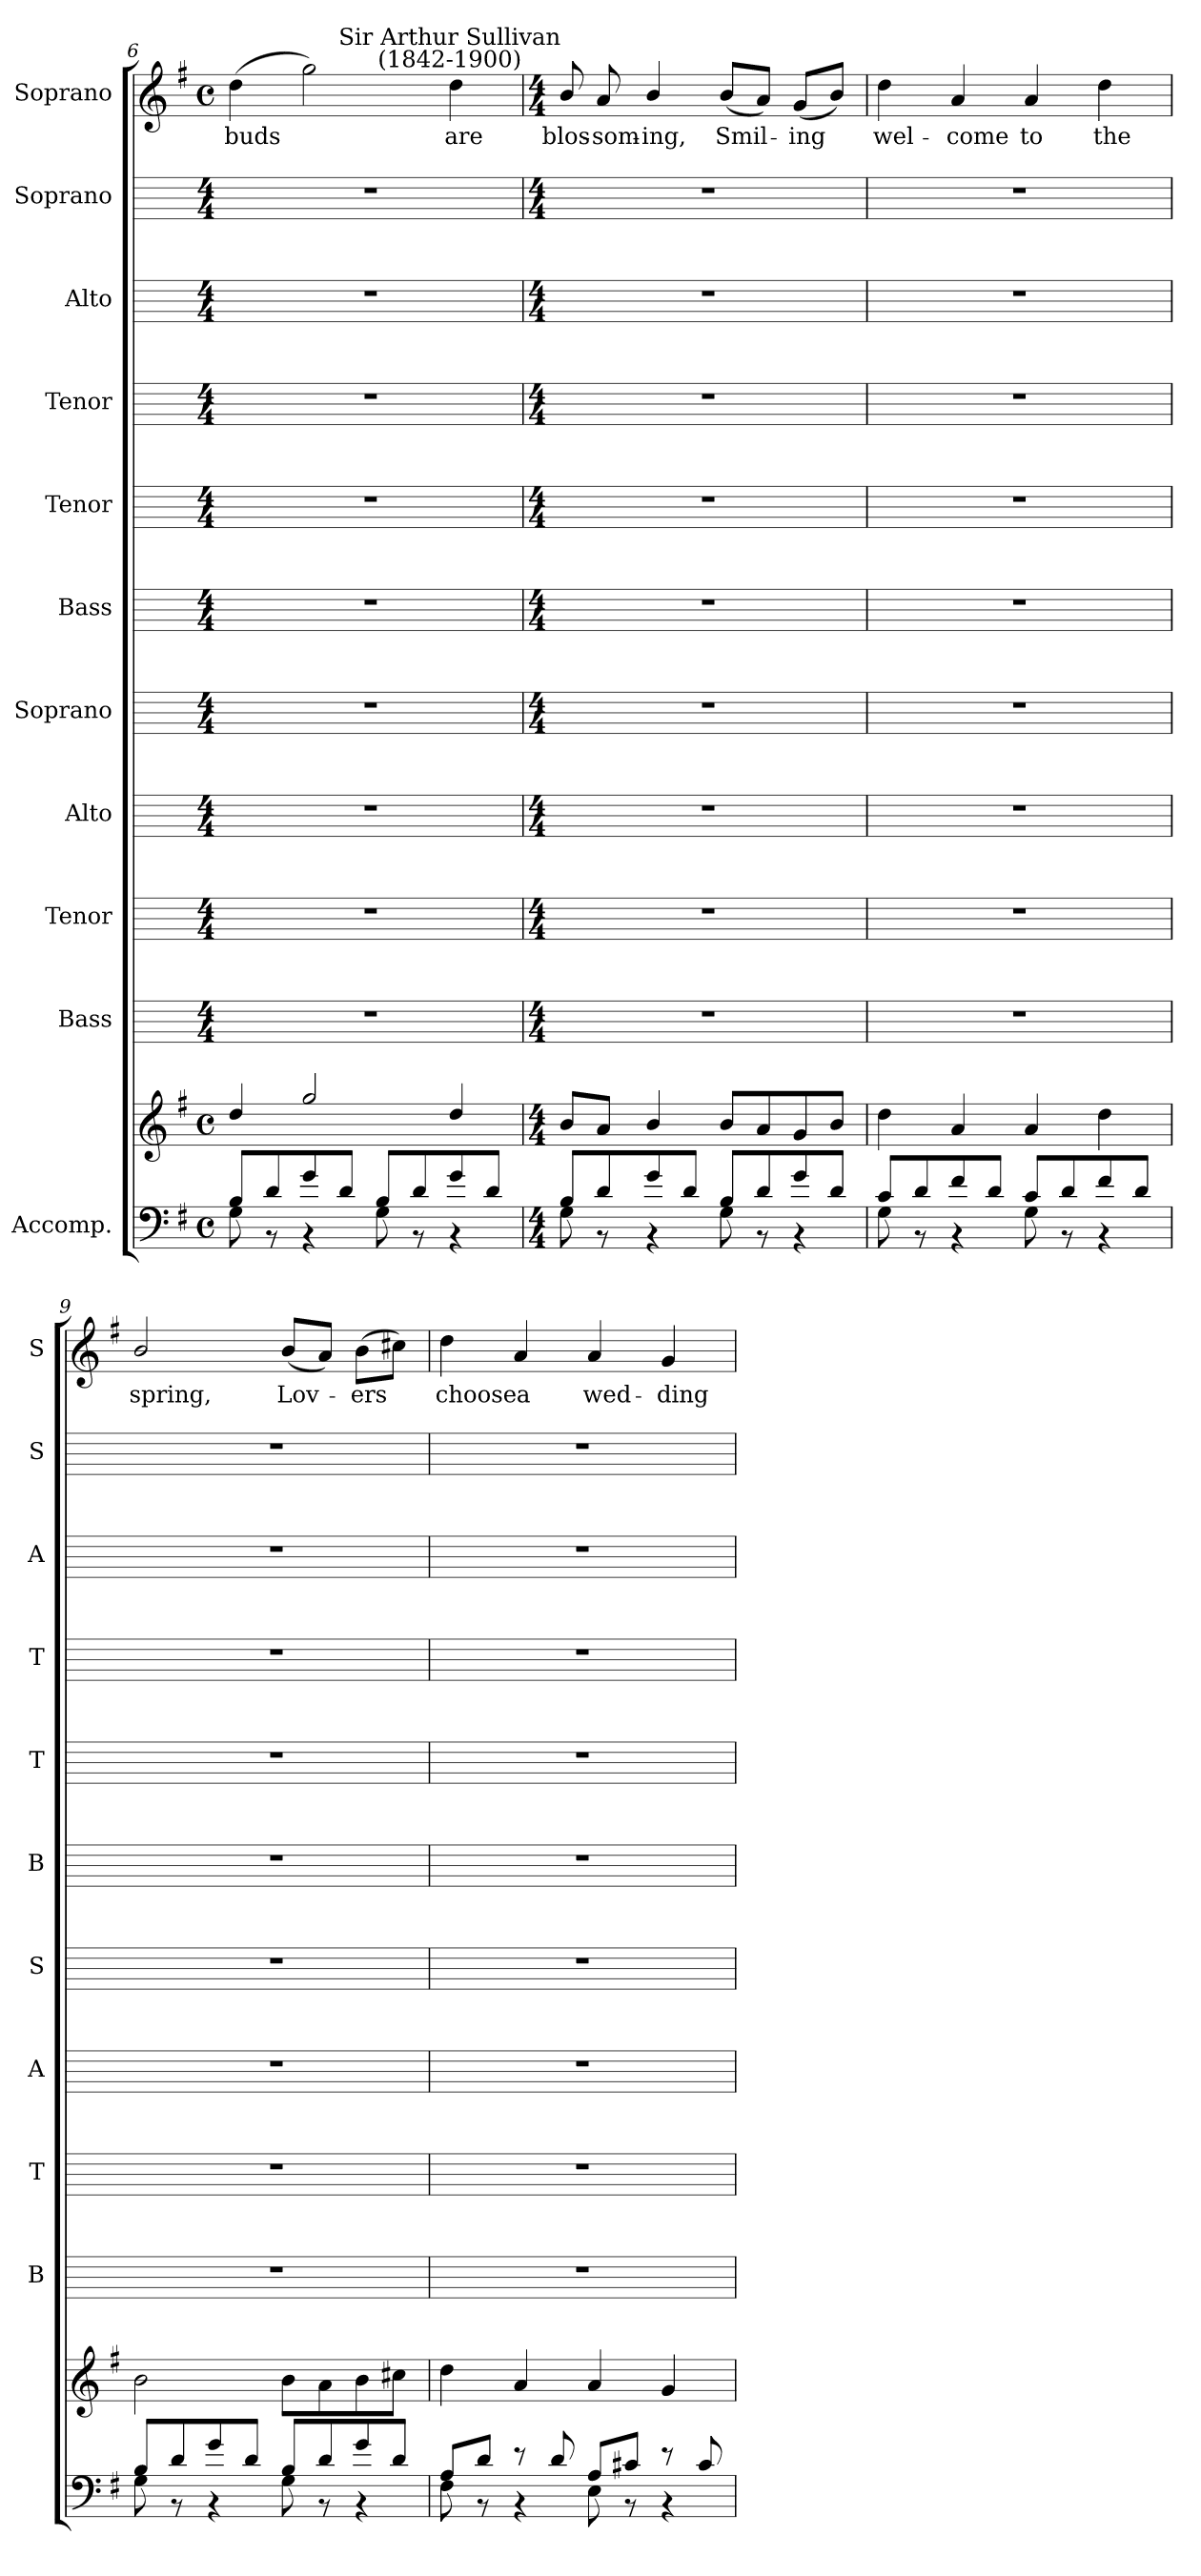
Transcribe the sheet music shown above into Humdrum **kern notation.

**kern	**kern	**kern	**kern	**kern	**kern	**kern	**kern	**kern	**kern	**kern	**kern	**text
*part11	*part11	*part10	*part9	*part8	*part7	*part6	*part5	*part4	*part3	*part2	*part1	*part1
*staff12	*staff11	*staff10	*staff9	*staff8	*staff7	*staff6	*staff5	*staff4	*staff3	*staff2	*staff1	*staff1
*I"Accomp.	*	*I"Bass	*I"Tenor	*I"Alto	*I"Soprano	*I"Bass	*I"Tenor	*I"Tenor	*I"Alto	*I"Soprano	*I"Soprano	*
*	*	*I'B	*I'T	*I'A	*I'S	*I'B	*I'T	*I'T	*I'A	*I'S	*I'S	*
*clefF4	*clefG2	*	*	*	*	*	*	*	*	*	*clefG2	*
*k[f#]	*k[f#]	*	*	*	*	*	*	*	*	*	*k[f#]	*
*G:	*G:	*	*	*	*	*	*	*	*	*	*G:	*
*M4/4	*M4/4	*M4/4	*M4/4	*M4/4	*M4/4	*M4/4	*M4/4	*M4/4	*M4/4	*M4/4	*M4/4	*
*met(c)	*met(c)	*	*	*	*	*	*	*	*	*	*met(c)	*
=6	=6	=6	=6	=6	=6	=6	=6	=6	=6	=6	=6	=6
*^	*^	*	*	*	*	*	*	*	*	*	*	*
!	!	!	!	!	!	!	!	!	!	!	!	!	!	!LO:LY:b
8B/L	8G\	4dd/	1ryy	1r	1r	1r	1r	1r	1r	1r	1r	1r	(>4dd	buds
8d/	8r	.	.	.	.	.	.	.	.	.	.	.	.	.
8g/	4r	2gg/	.	.	.	.	.	.	.	.	.	.	2gg)	.
8d/J	.	.	.	.	.	.	.	.	.	.	.	.	.	.
8B/L	8G\	.	.	.	.	.	.	.	.	.	.	.	.	.
8d/	8r	.	.	.	.	.	.	.	.	.	.	.	.	.
!	!	!	!	!	!	!	!	!	!	!	!	!	!LO:TX:a:cj:t=Sir Arthur Sullivan\n(1842-1900)	!
!	!	!	!	!	!	!	!	!	!	!	!	!	!	!LO:LY:b
8g/	4r	4dd/	.	.	.	.	.	.	.	.	.	.	4dd	are
8d/J	.	.	.	.	.	.	.	.	.	.	.	.	.	.
*	*	*v	*v	*	*	*	*	*	*	*	*	*	*	*
!!LO:LB:g=z
=7	=7	=7	=7	=7	=7	=7	=7	=7	=7	=7	=7	=7	=7
*M4/4	*	*M4/4	*M4/4	*M4/4	*M4/4	*M4/4	*M4/4	*M4/4	*M4/4	*M4/4	*M4/4	*M4/4	*
!	!	!	!	!	!	!	!	!	!	!	!	!	!LO:LY:b
8B/L	8G\	8bL	1r	1r	1r	1r	1r	1r	1r	1r	1r	8b/	blos-
!	!	!	!	!	!	!	!	!	!	!	!	!	!LO:LY:b
8d/	8r	8aJ	.	.	.	.	.	.	.	.	.	8a	-som-
!	!	!	!	!	!	!	!	!	!	!	!	!	!LO:LY:b
8g/	4r	4b/	.	.	.	.	.	.	.	.	.	4b/	-ing,
8d/J	.	.	.	.	.	.	.	.	.	.	.	.	.
!	!	!	!	!	!	!	!	!	!	!	!	!	!LO:LY:b
8B/L	8G\	8bL	.	.	.	.	.	.	.	.	.	(<8bL	Smil-
8d/	8r	8a	.	.	.	.	.	.	.	.	.	8aJ)	.
!	!	!	!	!	!	!	!	!	!	!	!	!	!LO:LY:b
8g/	4r	8g	.	.	.	.	.	.	.	.	.	(<8gL	ing
8d/J	.	8bJ	.	.	.	.	.	.	.	.	.	8bJ)	.
=8	=8	=8	=8	=8	=8	=8	=8	=8	=8	=8	=8	=8	=8
!	!	!	!	!	!	!	!	!	!	!	!	!	!LO:LY:b
8c/L	8G\	4dd	1r	1r	1r	1r	1r	1r	1r	1r	1r	4dd	wel-
8d/	8r	.	.	.	.	.	.	.	.	.	.	.	.
!	!	!	!	!	!	!	!	!	!	!	!	!	!LO:LY:b
8f#/	4r	4a	.	.	.	.	.	.	.	.	.	4a	-come
8d/J	.	.	.	.	.	.	.	.	.	.	.	.	.
!	!	!	!	!	!	!	!	!	!	!	!	!	!LO:LY:b
8c/L	8G\	4a	.	.	.	.	.	.	.	.	.	4a	to
8d/	8r	.	.	.	.	.	.	.	.	.	.	.	.
!	!	!	!	!	!	!	!	!	!	!	!	!	!LO:LY:b
8f#/	4r	4dd	.	.	.	.	.	.	.	.	.	4dd	the
8d/J	.	.	.	.	.	.	.	.	.	.	.	.	.
=9	=9	=9	=9	=9	=9	=9	=9	=9	=9	=9	=9	=9	=9
!	!	!	!	!	!	!	!	!	!	!	!	!	!LO:LY:b
8B/L	8G\	2b	1r	1r	1r	1r	1r	1r	1r	1r	1r	2b/	spring,
8d/	8r	.	.	.	.	.	.	.	.	.	.	.	.
8g/	4r	.	.	.	.	.	.	.	.	.	.	.	.
8d/J	.	.	.	.	.	.	.	.	.	.	.	.	.
!	!	!	!	!	!	!	!	!	!	!	!	!	!LO:LY:b
8B/L	8G\	8bL	.	.	.	.	.	.	.	.	.	(<8bL	Lov-
8d/	8r	8a	.	.	.	.	.	.	.	.	.	8aJ)	.
!	!	!	!	!	!	!	!	!	!	!	!	!	!LO:LY:b
8g/	4r	8b	.	.	.	.	.	.	.	.	.	(>8bL	ers
8d/J	.	8cc#XJ	.	.	.	.	.	.	.	.	.	8cc#XJ)	.
=10	=10	=10	=10	=10	=10	=10	=10	=10	=10	=10	=10	=10	=10
!	!	!	!	!	!	!	!	!	!	!	!	!	!LO:LY:b
8A/L	8F#\	4dd	1r	1r	1r	1r	1r	1r	1r	1r	1r	4dd	choose
8d/J	8r	.	.	.	.	.	.	.	.	.	.	.	.
!	!	!	!	!	!	!	!	!	!	!	!	!	!LO:LY:b
8r	4r	4a	.	.	.	.	.	.	.	.	.	4a	a
8d/	.	.	.	.	.	.	.	.	.	.	.	.	.
!	!	!	!	!	!	!	!	!	!	!	!	!	!LO:LY:b
8A/L	8E\	4a	.	.	.	.	.	.	.	.	.	4a	wed-
8c#X/J	8r	.	.	.	.	.	.	.	.	.	.	.	.
!	!	!	!	!	!	!	!	!	!	!	!	!	!LO:LY:b
8r	4r	4g	.	.	.	.	.	.	.	.	.	4g	-ding
8c#/	.	.	.	.	.	.	.	.	.	.	.	.	.
*v	*v	*	*	*	*	*	*	*	*	*	*	*	*
=	=	=	=	=	=	=	=	=	=	=	=	=
*-	*-	*-	*-	*-	*-	*-	*-	*-	*-	*-	*-	*-
